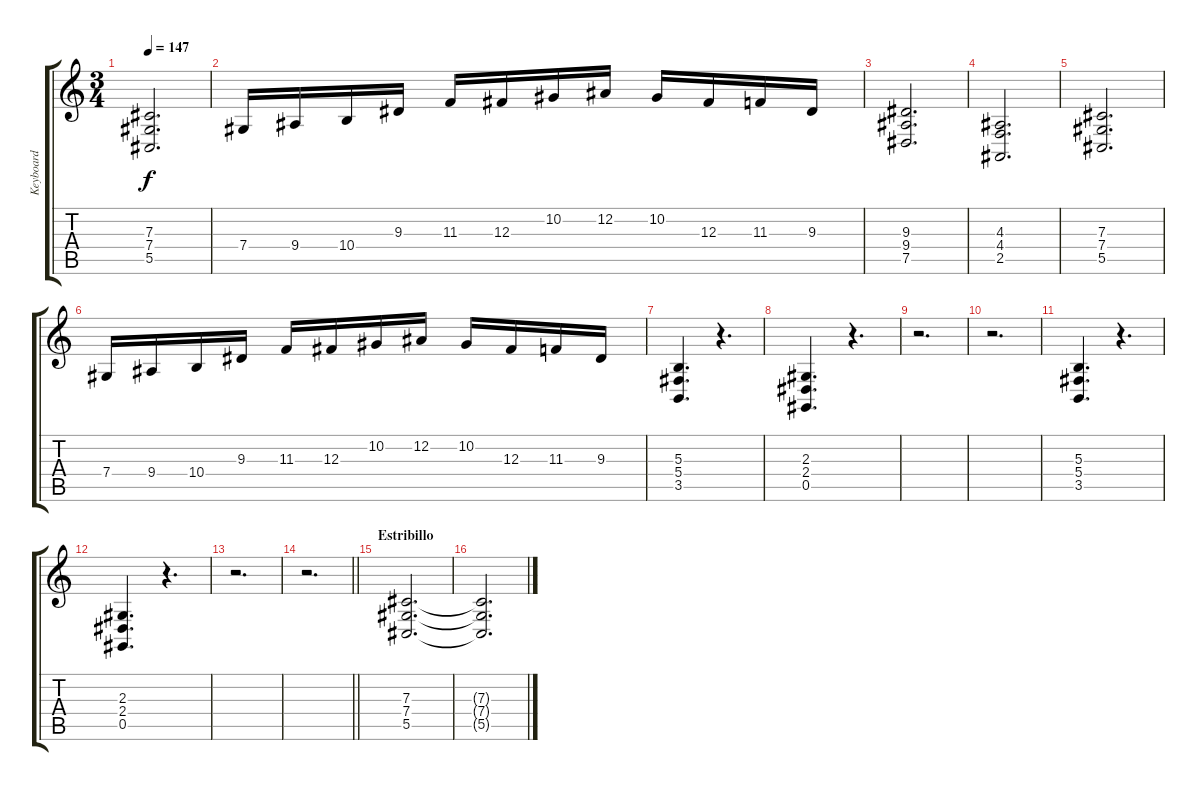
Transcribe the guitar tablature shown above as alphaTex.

\track ("Keyboard" "Keyboard") {instrument stringensemble1}
\staff {score tabs}
\tuning (Eb4 Bb3 Gb3 Db3 Ab2 Eb2) {hide}
\ts (3 4)
\tempo 147
\clef g2
\ks c
(7.3 7.4 5.5).2{d dy f} |
7.4.16 9.4.16 10.4.16 9.3.16 11.3.16 12.3.16 10.2.16 12.2.16 10.2.16 12.3.16 11.3.16 9.3.16 |
(9.3 9.4 7.5).2{d} |
(4.3 4.4 2.5).2{d} |
(7.3 7.4 5.5).2{d} |
7.4.16 9.4.16 10.4.16 9.3.16 11.3.16 12.3.16 10.2.16 12.2.16 10.2.16 12.3.16 11.3.16 9.3.16 |
(5.3 5.4 3.5).4{d} r.4{d} |
(2.3 2.4 0.5).4{d} r.4{d} |
r.2{d} |
r.2{d} |
(5.3 5.4 3.5).4{d} r.4{d} |
(2.3 2.4 0.5).4{d} r.4{d} |
r.2{d} |
\barLineRight lightlight
r.2{d} |
\section ("" "Estribillo")
(7.3 7.4 5.5).2{d} |
(7.3{t} 7.4{t} 5.5{t}).2{d}
